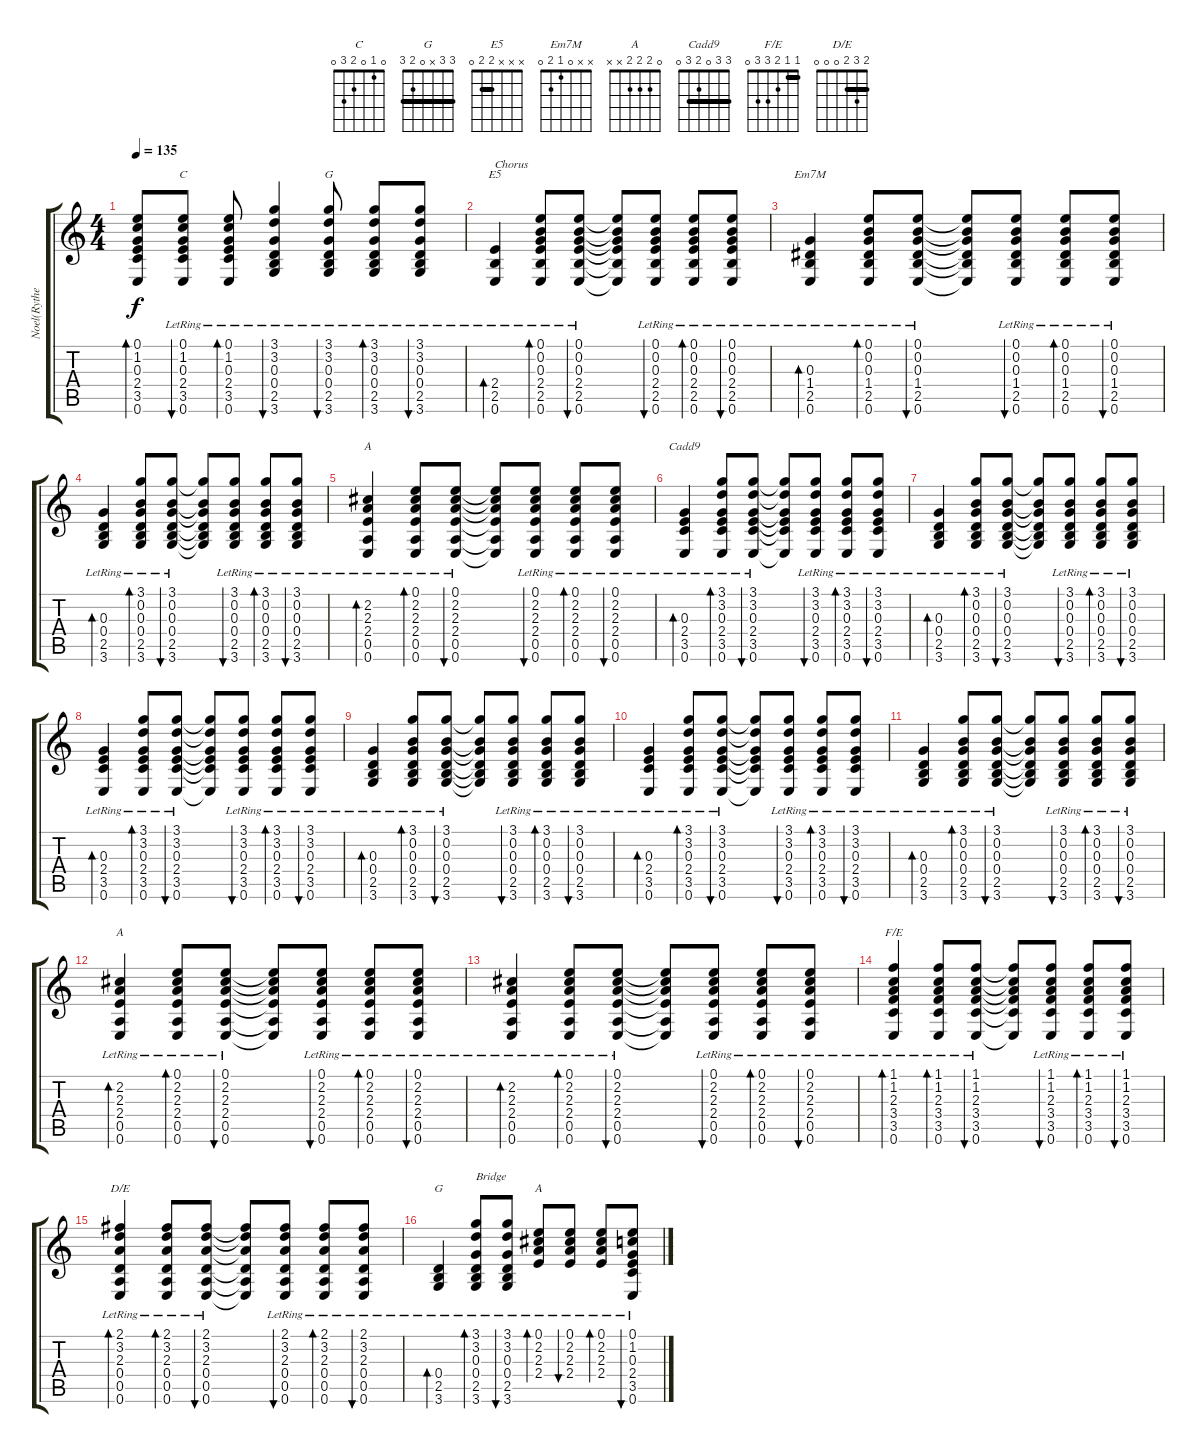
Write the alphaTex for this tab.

\track ("Noel(Rythem)" "Noel(Rythe") {instrument acousticguitarsteel}
\staff {score tabs}
\tuning (E4 B3 G3 D3 A2 E2) {hide}
\chord ("C" 0 1 0 2 3 0)
\chord ("G" 3 3 0 0 2 3) {barre 3}
\chord ("E5" x x x 2 2 0) {barre 2}
\chord ("Em7M" x x 0 1 2 0)
\chord ("A" x 2 2 2 0 0) {barre 2}
\chord ("Cadd9" 3 3 0 2 3 0) {barre 3}
\chord ("A" x 2 2 2 0 0)
\chord ("F/E" 1 1 2 3 3 0) {barre 1}
\chord ("D/E" 2 3 2 0 0 0) {barre 2}
\chord ("G" 3 3 x 0 2 3) {barre 3}
\chord ("A" 0 2 2 2 x x)
\ts (4 4)
\tempo 135
\clef g2
\ks c
(0.1{t} 1.2{t} 0.3{t} 2.4{t} 3.5{t} 0.6{t}).8{bd 60 dy f} (0.1{lr} 1.2{lr} 0.3{lr} 2.4{lr} 3.5{lr} 0.6{lr}).8{bu 60 ch "C"} (0.1{lr} 1.2{lr} 0.3{lr} 2.4{lr} 3.5{lr} 0.6{lr}).8{bd 60} (3.1{lr} 3.2{lr} 0.3{lr} 0.4{lr} 2.5{lr} 3.6{lr}).4{bu 60} (3.1{lr} 3.2{lr} 0.3{lr} 0.4{lr} 2.5{lr} 3.6{lr}).8{bu 60 ch "G"} (3.1{lr} 3.2{lr} 0.3{lr} 0.4{lr} 2.5{lr} 3.6{lr}).8{bd 60} (3.1{lr} 3.2{lr} 0.3{lr} 0.4{lr} 2.5{lr} 3.6{lr}).8{bu 60} |
(2.4{lr} 2.5{lr} 0.6{lr}).4{bd 60 ch "E5" txt "Chorus"} (0.1{lr} 0.2{lr} 0.3{lr} 2.4{lr} 2.5{lr} 0.6{lr}).8{bd 60} (0.1{lr} 0.2{lr} 0.3{lr} 2.4{lr} 2.5{lr} 0.6{lr}).8{bu 60} (0.1{t} 0.2{t} 0.3{t} 2.4{t} 2.5{t} 0.6{t}).8 (0.1{lr} 0.2{lr} 0.3{lr} 2.4{lr} 2.5{lr} 0.6{lr}).8{bu 60} (0.1{lr} 0.2{lr} 0.3{lr} 2.4{lr} 2.5{lr} 0.6{lr}).8{bd 60} (0.1{lr} 0.2{lr} 0.3{lr} 2.4{lr} 2.5{lr} 0.6{lr}).8{bu 60} |
(0.3{lr} 1.4{lr} 2.5{lr} 0.6{lr}).4{bd 60 ch "Em7M"} (0.1{lr} 0.2{lr} 0.3{lr} 1.4{lr} 2.5{lr} 0.6{lr}).8{bd 60} (0.1{lr} 0.2{lr} 0.3{lr} 1.4{lr} 2.5{lr} 0.6{lr}).8{bu 60} (0.1{t} 0.2{t} 0.3{t} 1.4{t} 2.5{t} 0.6{t}).8 (0.1{lr} 0.2{lr} 0.3{lr} 1.4{lr} 2.5{lr} 0.6{lr}).8{bu 60} (0.1{lr} 0.2{lr} 0.3{lr} 1.4{lr} 2.5{lr} 0.6{lr}).8{bd 60} (0.1{lr} 0.2{lr} 0.3{lr} 1.4{lr} 2.5{lr} 0.6{lr}).8{bu 60} |
(0.3{lr} 0.4{lr} 2.5{lr} 3.6{lr}).4{bd 60} (3.1{lr} 0.2{lr} 0.3{lr} 0.4{lr} 2.5{lr} 3.6{lr}).8{bd 60} (3.1{lr} 0.2{lr} 0.3{lr} 0.4{lr} 2.5{lr} 3.6{lr}).8{bu 60} (3.1{t} 0.2{t} 0.3{t} 0.4{t} 2.5{t} 3.6{t}).8 (3.1{lr} 0.2{lr} 0.3{lr} 0.4{lr} 2.5{lr} 3.6{lr}).8{bu 60} (3.1{lr} 0.2{lr} 0.3{lr} 0.4{lr} 2.5{lr} 3.6{lr}).8{bd 60} (3.1{lr} 0.2{lr} 0.3{lr} 0.4{lr} 2.5{lr} 3.6{lr}).8{bu 60} |
(2.2{lr} 2.3{lr} 2.4{lr} 0.5{lr} 0.6{lr}).4{bd 60 ch "A"} (0.1{lr} 2.2{lr} 2.3{lr} 2.4{lr} 0.5{lr} 0.6{lr}).8{bd 60} (0.1{lr} 2.2{lr} 2.3{lr} 2.4{lr} 0.5{lr} 0.6{lr}).8{bu 60} (0.1{t} 2.2{t} 2.3{t} 2.4{t} 0.5{t} 0.6{t}).8 (0.1{lr} 2.2{lr} 2.3{lr} 2.4{lr} 0.5{lr} 0.6{lr}).8{bu 60} (0.1{lr} 2.2{lr} 2.3{lr} 2.4{lr} 0.5{lr} 0.6{lr}).8{bd 60} (0.1{lr} 2.2{lr} 2.3{lr} 2.4{lr} 0.5{lr} 0.6{lr}).8{bu 60} |
(0.3{lr} 2.4{lr} 3.5{lr} 0.6{lr}).4{bd 60 ch "Cadd9"} (3.1{lr} 3.2{lr} 0.3{lr} 2.4{lr} 3.5{lr} 0.6{lr}).8{bd 60} (3.1{lr} 3.2{lr} 0.3{lr} 2.4{lr} 3.5{lr} 0.6{lr}).8{bu 60} (3.1{t} 3.2{t} 0.3{t} 2.4{t} 3.5{t} 0.6{t}).8 (3.1{lr} 3.2{lr} 0.3{lr} 2.4{lr} 3.5{lr} 0.6{lr}).8{bu 60} (3.1{lr} 3.2{lr} 0.3{lr} 2.4{lr} 3.5{lr} 0.6{lr}).8{bd 60} (3.1{lr} 3.2{lr} 0.3{lr} 2.4{lr} 3.5{lr} 0.6{lr}).8{bu 60} |
(0.3{lr} 0.4{lr} 2.5{lr} 3.6{lr}).4{bd 60} (3.1{lr} 0.2{lr} 0.3{lr} 0.4{lr} 2.5{lr} 3.6{lr}).8{bd 60} (3.1{lr} 0.2{lr} 0.3{lr} 0.4{lr} 2.5{lr} 3.6{lr}).8{bu 60} (3.1{t} 0.2{t} 0.3{t} 0.4{t} 2.5{t} 3.6{t}).8 (3.1{lr} 0.2{lr} 0.3{lr} 0.4{lr} 2.5{lr} 3.6{lr}).8{bu 60} (3.1{lr} 0.2{lr} 0.3{lr} 0.4{lr} 2.5{lr} 3.6{lr}).8{bd 60} (3.1{lr} 0.2{lr} 0.3{lr} 0.4{lr} 2.5{lr} 3.6{lr}).8{bu 60} |
(0.3{lr} 2.4{lr} 3.5{lr} 0.6{lr}).4{bd 60} (3.1{lr} 3.2{lr} 0.3{lr} 2.4{lr} 3.5{lr} 0.6{lr}).8{bd 60} (3.1{lr} 3.2{lr} 0.3{lr} 2.4{lr} 3.5{lr} 0.6{lr}).8{bu 60} (3.1{t} 3.2{t} 0.3{t} 2.4{t} 3.5{t} 0.6{t}).8 (3.1{lr} 3.2{lr} 0.3{lr} 2.4{lr} 3.5{lr} 0.6{lr}).8{bu 60} (3.1{lr} 3.2{lr} 0.3{lr} 2.4{lr} 3.5{lr} 0.6{lr}).8{bd 60} (3.1{lr} 3.2{lr} 0.3{lr} 2.4{lr} 3.5{lr} 0.6{lr}).8{bu 60} |
(0.3{lr} 0.4{lr} 2.5{lr} 3.6{lr}).4{bd 60} (3.1{lr} 0.2{lr} 0.3{lr} 0.4{lr} 2.5{lr} 3.6{lr}).8{bd 60} (3.1{lr} 0.2{lr} 0.3{lr} 0.4{lr} 2.5{lr} 3.6{lr}).8{bu 60} (3.1{t} 0.2{t} 0.3{t} 0.4{t} 2.5{t} 3.6{t}).8 (3.1{lr} 0.2{lr} 0.3{lr} 0.4{lr} 2.5{lr} 3.6{lr}).8{bu 60} (3.1{lr} 0.2{lr} 0.3{lr} 0.4{lr} 2.5{lr} 3.6{lr}).8{bd 60} (3.1{lr} 0.2{lr} 0.3{lr} 0.4{lr} 2.5{lr} 3.6{lr}).8{bu 60} |
(0.3{lr} 2.4{lr} 3.5{lr} 0.6{lr}).4{bd 60} (3.1{lr} 3.2{lr} 0.3{lr} 2.4{lr} 3.5{lr} 0.6{lr}).8{bd 60} (3.1{lr} 3.2{lr} 0.3{lr} 2.4{lr} 3.5{lr} 0.6{lr}).8{bu 60} (3.1{t} 3.2{t} 0.3{t} 2.4{t} 3.5{t} 0.6{t}).8 (3.1{lr} 3.2{lr} 0.3{lr} 2.4{lr} 3.5{lr} 0.6{lr}).8{bu 60} (3.1{lr} 3.2{lr} 0.3{lr} 2.4{lr} 3.5{lr} 0.6{lr}).8{bd 60} (3.1{lr} 3.2{lr} 0.3{lr} 2.4{lr} 3.5{lr} 0.6{lr}).8{bu 60} |
(0.3{lr} 0.4{lr} 2.5{lr} 3.6{lr}).4{bd 60} (3.1{lr} 0.2{lr} 0.3{lr} 0.4{lr} 2.5{lr} 3.6{lr}).8{bd 60} (3.1{lr} 0.2{lr} 0.3{lr} 0.4{lr} 2.5{lr} 3.6{lr}).8{bu 60} (3.1{t} 0.2{t} 0.3{t} 0.4{t} 2.5{t} 3.6{t}).8 (3.1{lr} 0.2{lr} 0.3{lr} 0.4{lr} 2.5{lr} 3.6{lr}).8{bu 60} (3.1{lr} 0.2{lr} 0.3{lr} 0.4{lr} 2.5{lr} 3.6{lr}).8{bd 60} (3.1{lr} 0.2{lr} 0.3{lr} 0.4{lr} 2.5{lr} 3.6{lr}).8{bu 60} |
(2.2{lr} 2.3{lr} 2.4{lr} 0.5{lr} 0.6{lr}).4{bd 60 ch "A"} (0.1{lr} 2.2{lr} 2.3{lr} 2.4{lr} 0.5{lr} 0.6{lr}).8{bd 60} (0.1{lr} 2.2{lr} 2.3{lr} 2.4{lr} 0.5{lr} 0.6{lr}).8{bu 60} (0.1{t} 2.2{t} 2.3{t} 2.4{t} 0.5{t} 0.6{t}).8 (0.1{lr} 2.2{lr} 2.3{lr} 2.4{lr} 0.5{lr} 0.6{lr}).8{bu 60} (0.1{lr} 2.2{lr} 2.3{lr} 2.4{lr} 0.5{lr} 0.6{lr}).8{bd 60} (0.1{lr} 2.2{lr} 2.3{lr} 2.4{lr} 0.5{lr} 0.6{lr}).8{bu 60} |
(2.2{lr} 2.3{lr} 2.4{lr} 0.5{lr} 0.6{lr}).4{bd 60} (0.1{lr} 2.2{lr} 2.3{lr} 2.4{lr} 0.5{lr} 0.6{lr}).8{bd 60} (0.1{lr} 2.2{lr} 2.3{lr} 2.4{lr} 0.5{lr} 0.6{lr}).8{bu 60} (0.1{t} 2.2{t} 2.3{t} 2.4{t} 0.5{t} 0.6{t}).8 (0.1{lr} 2.2{lr} 2.3{lr} 2.4{lr} 0.5{lr} 0.6{lr}).8{bu 60} (0.1{lr} 2.2{lr} 2.3{lr} 2.4{lr} 0.5{lr} 0.6{lr}).8{bd 60} (0.1{lr} 2.2{lr} 2.3{lr} 2.4{lr} 0.5{lr} 0.6{lr}).8{bu 60} |
(1.1{lr} 1.2{lr} 2.3{lr} 3.4{lr} 3.5{lr} 0.6{lr}).4{bd 60 ch "F/E"} (1.1{lr} 1.2{lr} 2.3{lr} 3.4{lr} 3.5{lr} 0.6{lr}).8{bd 60} (1.1{lr} 1.2{lr} 2.3{lr} 3.4{lr} 3.5{lr} 0.6{lr}).8{bu 60} (1.1{t} 1.2{t} 2.3{t} 3.4{t} 3.5{t} 0.6{t}).8 (1.1{lr} 1.2{lr} 2.3{lr} 3.4{lr} 3.5{lr} 0.6{lr}).8{bu 60} (1.1{lr} 1.2{lr} 2.3{lr} 3.4{lr} 3.5{lr} 0.6{lr}).8{bd 60} (1.1{lr} 1.2{lr} 2.3{lr} 3.4{lr} 3.5{lr} 0.6{lr}).8{bu 60} |
(2.1{lr} 3.2{lr} 2.3{lr} 0.4{lr} 0.5{lr} 0.6{lr}).4{bd 60 ch "D/E"} (2.1{lr} 3.2{lr} 2.3{lr} 0.4{lr} 0.5{lr} 0.6{lr}).8{bd 60} (2.1{lr} 3.2{lr} 2.3{lr} 0.4{lr} 0.5{lr} 0.6{lr}).8{bu 60} (2.1{t} 3.2{t} 2.3{t} 0.4{t} 0.5{t} 0.6{t}).8 (2.1{lr} 3.2{lr} 2.3{lr} 0.4{lr} 0.5{lr} 0.6{lr}).8{bu 60} (2.1{lr} 3.2{lr} 2.3{lr} 0.4{lr} 0.5{lr} 0.6{lr}).8{bd 60} (2.1{lr} 3.2{lr} 2.3{lr} 0.4{lr} 0.5{lr} 0.6{lr}).8{bu 60} |
(0.4{lr} 2.5{lr} 3.6{lr}).4{bd 60 ch "G"} (3.1{lr} 3.2{lr} 0.3{lr} 0.4{lr} 2.5{lr} 3.6{lr}).8{bd 60 txt "Bridge"} (3.1{lr} 3.2{lr} 0.3{lr} 0.4{lr} 2.5{lr} 3.6{lr}).8{bu 60} (0.1{lr} 2.2{lr} 2.3{lr} 2.4{lr}).8{bd 60 ch "A"} (0.1{lr} 2.2{lr} 2.3{lr} 2.4{lr}).8{bu 60} (0.1{lr} 2.2{lr} 2.3{lr} 2.4{lr}).8{bd 60} (0.1{lr} 1.2{lr} 0.3{lr} 2.4{lr} 3.5{lr} 0.6{lr}).8{bu 60}
